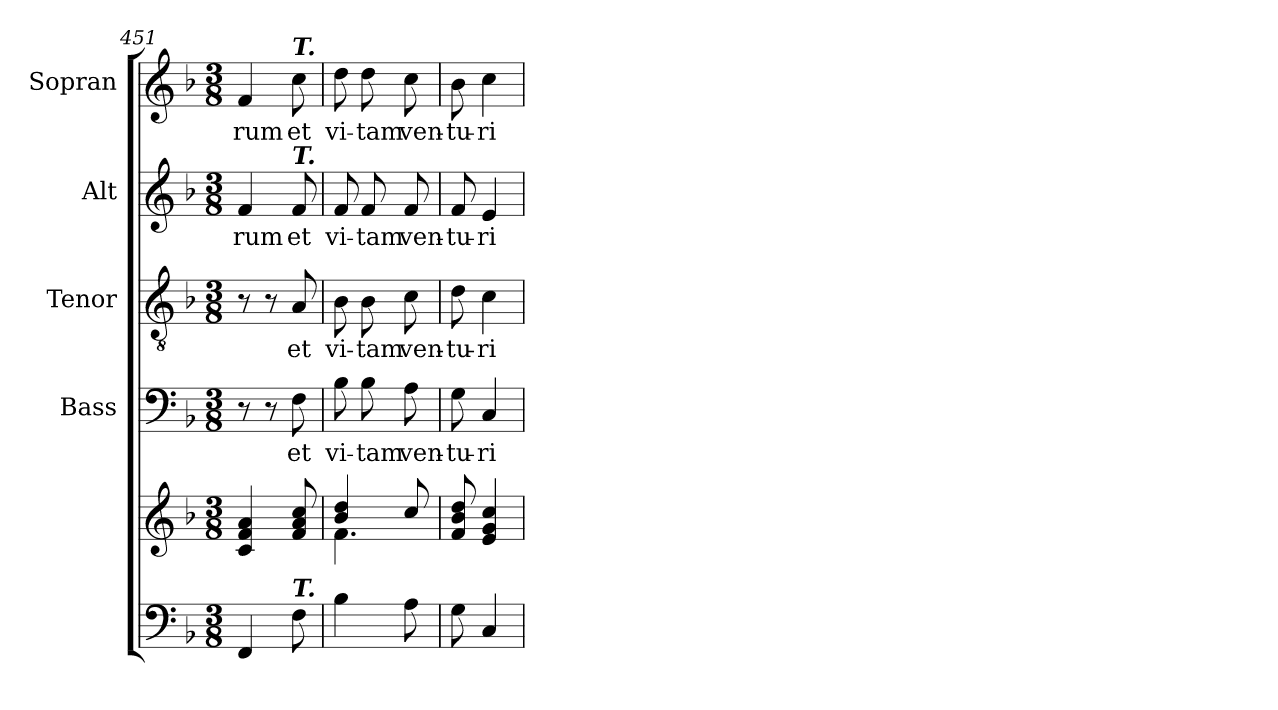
**kern	**kern	**kern	**text	**kern	**text	**kern	**text	**kern	**text
*part5	*part5	*part4	*part4	*part3	*part3	*part2	*part2	*part1	*part1
*staff6	*staff5	*staff4	*staff4	*staff3	*staff3	*staff2	*staff2	*staff1	*staff1
*	*	*I"Bass	*	*I"Tenor	*	*I"Alt	*	*I"Sopran	*
*	*	*I'B.	*	*I'T.	*	*I'A.	*	*I'S.	*
!!LO:LB:g=z
*clefF4	*clefG2	*clefF4	*	*clefGv2	*	*clefG2	*	*clefG2	*
*k[b-]	*k[b-]	*k[b-]	*	*k[b-]	*	*k[b-]	*	*k[b-]	*
*F:	*F:	*F:	*	*F:	*	*F:	*	*F:	*
*M3/8	*M3/8	*M3/8	*	*M3/8	*	*M3/8	*	*M3/8	*
=451	=451	=451	=451	=451	=451	=451	=451	=451	=451
!	!	!	!	!	!	!	!LO:LY:b	!	!LO:LY:b
4FF/	4c/ 4f/ 4a/	8r	.	8r	.	4f/	-rum	4f/	-rum
.	.	8r	.	8r	.	.	.	.	.
!	!	!	!	!	!	!	!	!LO:TX:a:Bi:t=T.	!
!	!	!	!	!	!	!LO:TX:a:Bi:t=T.	!	!	!
!LO:TX:a:Bi:t=T.	!	!	!	!	!	!	!	!	!
!	!	!	!LO:LY:b	!	!LO:LY:b	!	!LO:LY:b	!	!LO:LY:b
8F\	8f/ 8a/ 8cc/	8F\	et	8A/	et	8f/	et	8cc\	et
=452	=452	=452	=452	=452	=452	=452	=452	=452	=452
*	*^	*	*	*	*	*	*	*	*
!	!	!	!	!LO:LY:b	!	!LO:LY:b	!	!LO:LY:b	!	!LO:LY:b
4B-\	4b-/ 4dd/	4.f\	8B-\	vi-	8B-\	vi-	8f/	vi-	8dd\	vi-
!	!	!	!	!LO:LY:b	!	!LO:LY:b	!	!LO:LY:b	!	!LO:LY:b
.	.	.	8B-\	-tam	8B-\	-tam	8f/	-tam	8dd\	-tam
!	!	!	!	!LO:LY:b	!	!LO:LY:b	!	!LO:LY:b	!	!LO:LY:b
8A\	8cc/	.	8A\	ven-	8c\	ven-	8f/	ven-	8cc\	ven-
*	*v	*v	*	*	*	*	*	*	*	*
=453	=453	=453	=453	=453	=453	=453	=453	=453	=453
!	!	!	!LO:LY:b	!	!LO:LY:b	!	!LO:LY:b	!	!LO:LY:b
8G\	8f/ 8b-/ 8dd/	8G\	-tu-	8d\	-tu-	8f/	-tu-	8b-\	-tu-
!	!	!	!LO:LY:b	!	!LO:LY:b	!	!LO:LY:b	!	!LO:LY:b
4C/	4e/ 4g/ 4cc/	4C/	-ri	4c\	-ri	4e/	-ri	4cc\	-ri
=	=	=	=	=	=	=	=	=	=
*-	*-	*-	*-	*-	*-	*-	*-	*-	*-
